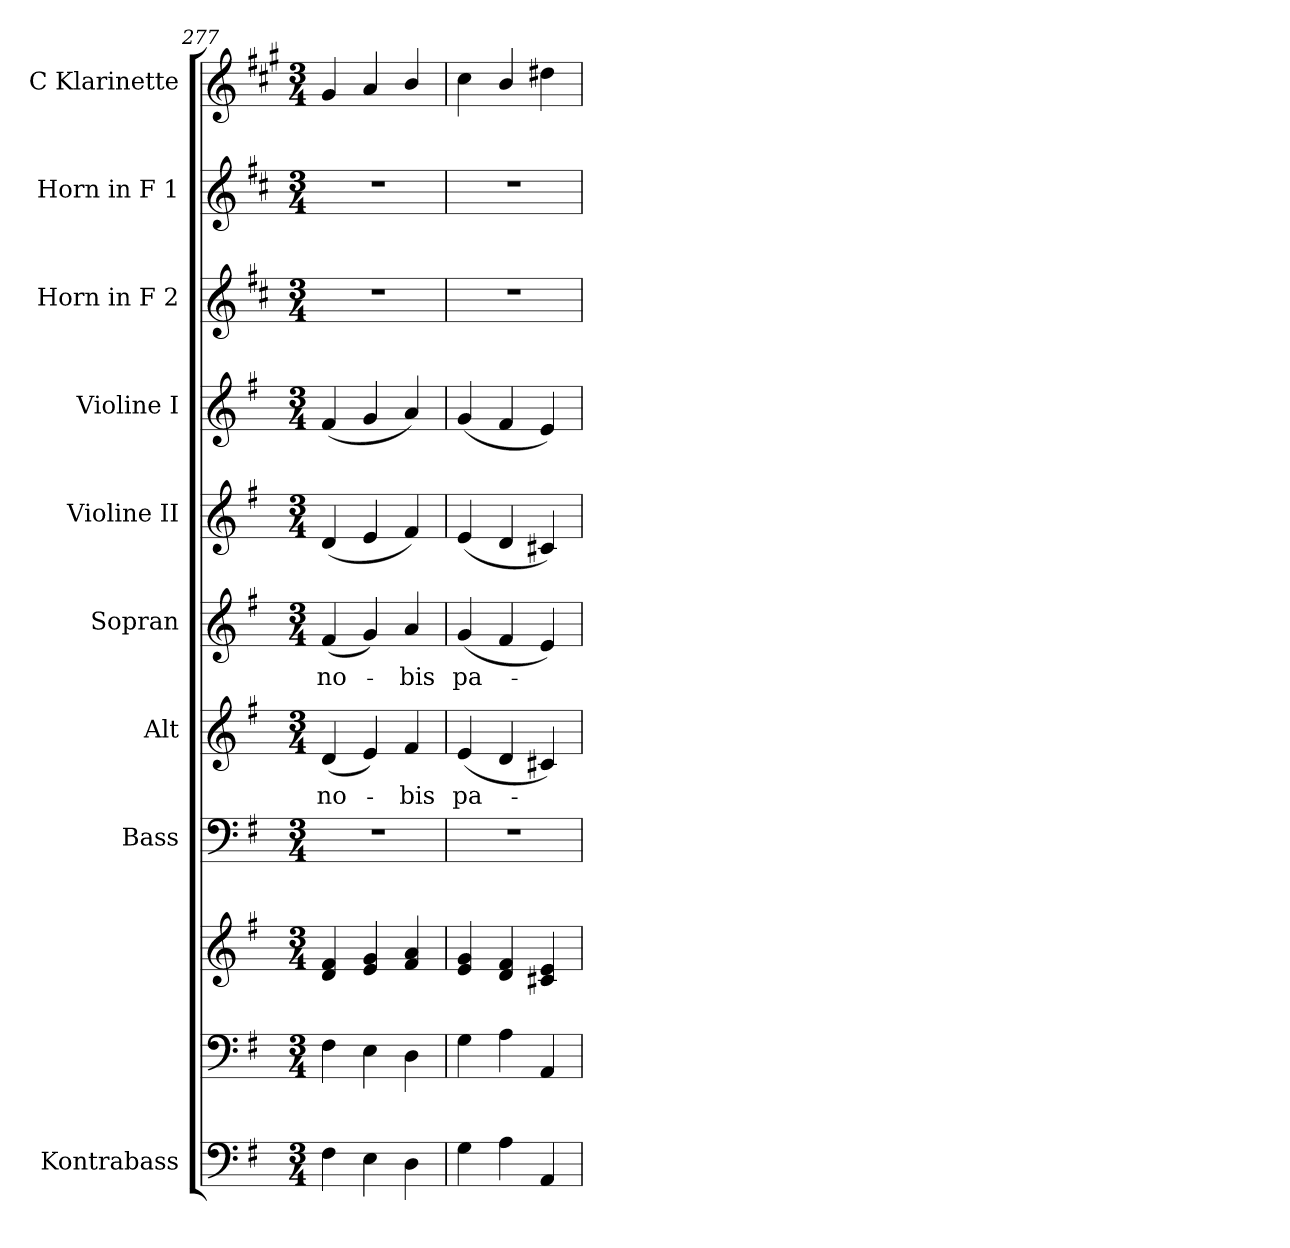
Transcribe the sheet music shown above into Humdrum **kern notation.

**kern	**kern	**kern	**kern	**kern	**text	**kern	**text	**kern	**kern	**kern	**kern	**kern
*part10	*part9	*part9	*part8	*part7	*part7	*part6	*part6	*part5	*part4	*part3	*part2	*part1
*staff11	*staff10	*staff9	*staff8	*staff7	*staff7	*staff6	*staff6	*staff5	*staff4	*staff3	*staff2	*staff1
*I"Kontrabass	*	*	*I"Bass	*I"Alt	*	*I"Sopran	*	*I"Violine II	*I"Violine I	*I"Horn in F 2	*I"Horn in F 1	*I"C Klarinette
*I'Kb.	*	*	*I'B.	*I'A.	*	*I'S.	*	*I'Vl. II	*I'Vl. I	*	*	*I'Kl.
*clefF4	*clefF4	*clefG2	*clefF4	*clefG2	*	*clefG2	*	*clefG2	*clefG2	*clefG2	*clefG2	*clefG2
*ITrd7c12	*	*	*	*	*	*	*	*	*	*ITrd4c7	*ITrd4c7	*ITrd1c2
*k[f#]	*k[f#]	*k[f#]	*k[f#]	*k[f#]	*	*k[f#]	*	*k[f#]	*k[f#]	*k[f#]	*k[f#]	*k[f#]
*G:	*G:	*G:	*G:	*G:	*	*G:	*	*G:	*G:	*G:	*G:	*G:
*M3/4	*M3/4	*M3/4	*M3/4	*M3/4	*	*M3/4	*	*M3/4	*M3/4	*M3/4	*M3/4	*M3/4
=277	=277	=277	=277	=277	=277	=277	=277	=277	=277	=277	=277	=277
!	!	!	!	!	!LO:LY:b	!	!LO:LY:b	!	!	!	!	!
4FF#\	4F#\	4d/ 4f#/	2.r	(<4d/	no-	(<4f#/	no-	(<4d/	(<4f#/	2.r	2.r	4f#/
4EE\	4E\	4e/ 4g/	.	4e/)	.	4g/)	.	4e/	4g/	.	.	4g/
!	!	!	!	!	!LO:LY:b	!	!LO:LY:b	!	!	!	!	!
4DD\	4D\	4f#/ 4a/	.	4f#/	-bis	4a/	-bis	4f#/)	4a/)	.	.	4a/
=278	=278	=278	=278	=278	=278	=278	=278	=278	=278	=278	=278	=278
!	!	!	!	!	!LO:LY:b	!	!LO:LY:b	!	!	!	!	!
4GG\	4G\	4e/ 4g/	2.r	(<4e/	pa-	(<4g/	pa-	(<4e/	(<4g/	2.r	2.r	4b\
4AA\	4A\	4d/ 4f#/	.	4d/	.	4f#/	.	4d/	4f#/	.	.	4a/
4AAA/	4AA/	4c#X/ 4e/	.	4c#X/)	.	4e/)	.	4c#X/)	4e/)	.	.	4cc#X\
=	=	=	=	=	=	=	=	=	=	=	=	=
*-	*-	*-	*-	*-	*-	*-	*-	*-	*-	*-	*-	*-
